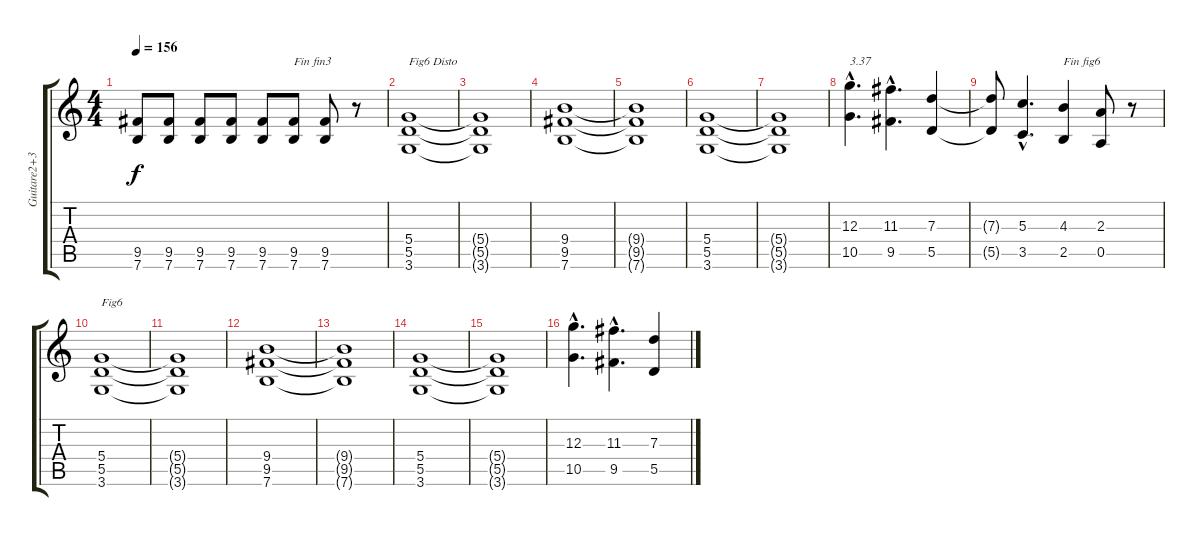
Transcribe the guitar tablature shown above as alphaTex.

\track ("Guitare2+3" "Guitare2+3") {instrument electricguitarjazz}
\staff {score tabs}
\tuning (E4 B3 G3 D3 A2 E2) {hide}
\ts (4 4)
\tempo 156
\clef g2
\ks c
(9.5 7.6).8{dy f} (9.5 7.6).8 (9.5 7.6).8 (9.5 7.6).8 (9.5 7.6).8 (9.5 7.6).8{txt "Fin fin3"} (9.5 7.6).8 r.8 |
(5.4 5.5 3.6).1{txt "Fig6 Disto" instrument overdrivenguitar} |
(5.4{t} 5.5{t} 3.6{t}).1 |
(9.4 9.5 7.6).1 |
(9.4{t} 9.5{t} 7.6{t}).1 |
(5.4 5.5 3.6).1 |
(5.4{t} 5.5{t} 3.6{t}).1 |
(12.3{hac} 10.5{hac}).4{d txt "3.37"} (11.3{hac} 9.5{hac}).4{d} (7.3 5.5).4 |
(7.3{t} 5.5{t}).8 (5.3{hac} 3.5{hac}).4{d} (4.3 2.5).4{txt "Fin fig6"} (2.3 0.5).8 r.8 |
(5.4 5.5 3.6).1{txt "Fig6"} |
(5.4{t} 5.5{t} 3.6{t}).1 |
(9.4 9.5 7.6).1 |
(9.4{t} 9.5{t} 7.6{t}).1 |
(5.4 5.5 3.6).1 |
(5.4{t} 5.5{t} 3.6{t}).1 |
(12.3{hac} 10.5{hac}).4{d} (11.3{hac} 9.5{hac}).4{d} (7.3 5.5).4
